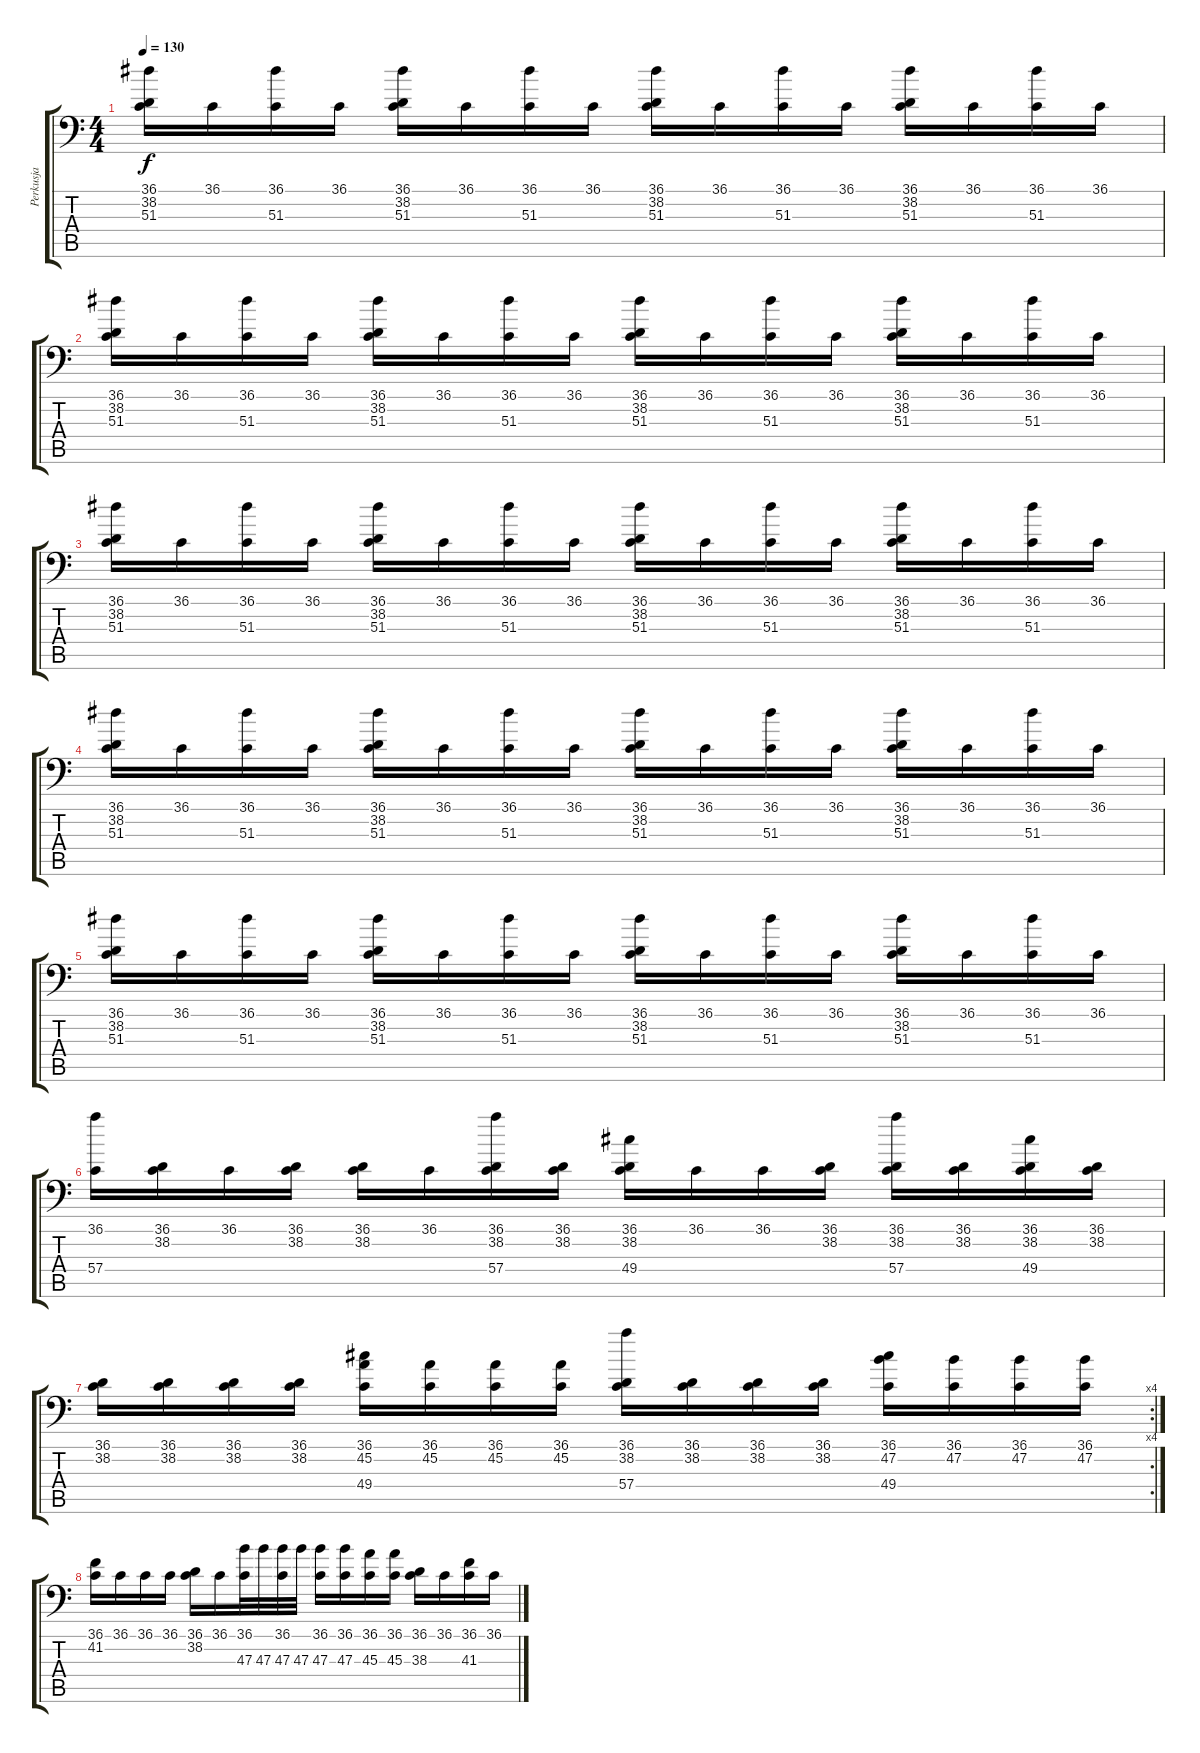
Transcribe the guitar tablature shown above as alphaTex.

\track ("Perkusja" "Perkusja") {instrument acousticgrandpiano}
\staff {score tabs}
\tuning (C-1 C-1 C-1 C-1 C-1 C-1) {hide}
\ts (4 4)
\tempo 130
\clef f4
\ks c
(36.1 38.2 51.3).16{dy f} 36.1.16 (36.1 51.3).16 36.1.16 (36.1 38.2 51.3).16 36.1.16 (36.1 51.3).16 36.1.16 (36.1 38.2 51.3).16 36.1.16 (36.1 51.3).16 36.1.16 (36.1 38.2 51.3).16 36.1.16 (36.1 51.3).16 36.1.16 |
(36.1 38.2 51.3).16 36.1.16 (36.1 51.3).16 36.1.16 (36.1 38.2 51.3).16 36.1.16 (36.1 51.3).16 36.1.16 (36.1 38.2 51.3).16 36.1.16 (36.1 51.3).16 36.1.16 (36.1 38.2 51.3).16 36.1.16 (36.1 51.3).16 36.1.16 |
(36.1 38.2 51.3).16 36.1.16 (36.1 51.3).16 36.1.16 (36.1 38.2 51.3).16 36.1.16 (36.1 51.3).16 36.1.16 (36.1 38.2 51.3).16 36.1.16 (36.1 51.3).16 36.1.16 (36.1 38.2 51.3).16 36.1.16 (36.1 51.3).16 36.1.16 |
(36.1 38.2 51.3).16 36.1.16 (36.1 51.3).16 36.1.16 (36.1 38.2 51.3).16 36.1.16 (36.1 51.3).16 36.1.16 (36.1 38.2 51.3).16 36.1.16 (36.1 51.3).16 36.1.16 (36.1 38.2 51.3).16 36.1.16 (36.1 51.3).16 36.1.16 |
(36.1 38.2 51.3).16 36.1.16 (36.1 51.3).16 36.1.16 (36.1 38.2 51.3).16 36.1.16 (36.1 51.3).16 36.1.16 (36.1 38.2 51.3).16 36.1.16 (36.1 51.3).16 36.1.16 (36.1 38.2 51.3).16 36.1.16 (36.1 51.3).16 36.1.16 |
(36.1 57.4).16 (36.1 38.2).16 36.1.16 (36.1 38.2).16 (36.1 38.2).16 36.1.16 (36.1 38.2 57.4).16 (36.1 38.2).16 (36.1 38.2 49.4).16 36.1.16 36.1.16 (36.1 38.2).16 (36.1 38.2 57.4).16 (36.1 38.2).16 (36.1 38.2 49.4).16 (36.1 38.2).16 |
\rc 4
(36.1 38.2).16 (36.1 38.2).16 (36.1 38.2).16 (36.1 38.2).16 (36.1 45.2 49.4).16 (36.1 45.2).16 (36.1 45.2).16 (36.1 45.2).16 (36.1 38.2 57.4).16 (36.1 38.2).16 (36.1 38.2).16 (36.1 38.2).16 (36.1 47.2 49.4).16 (36.1 47.2).16 (36.1 47.2).16 (36.1 47.2).16 |
(36.1 41.2).16 36.1.16 36.1.16 36.1.16 (36.1 38.2).16 36.1.16 (36.1 47.3).32 47.3.32 (36.1 47.3).32 47.3.32 (36.1 47.3).16 (36.1 47.3).16 (36.1 45.3).16 (36.1 45.3).16 (36.1 38.3).16 36.1.16 (36.1 41.3).16 36.1.16
